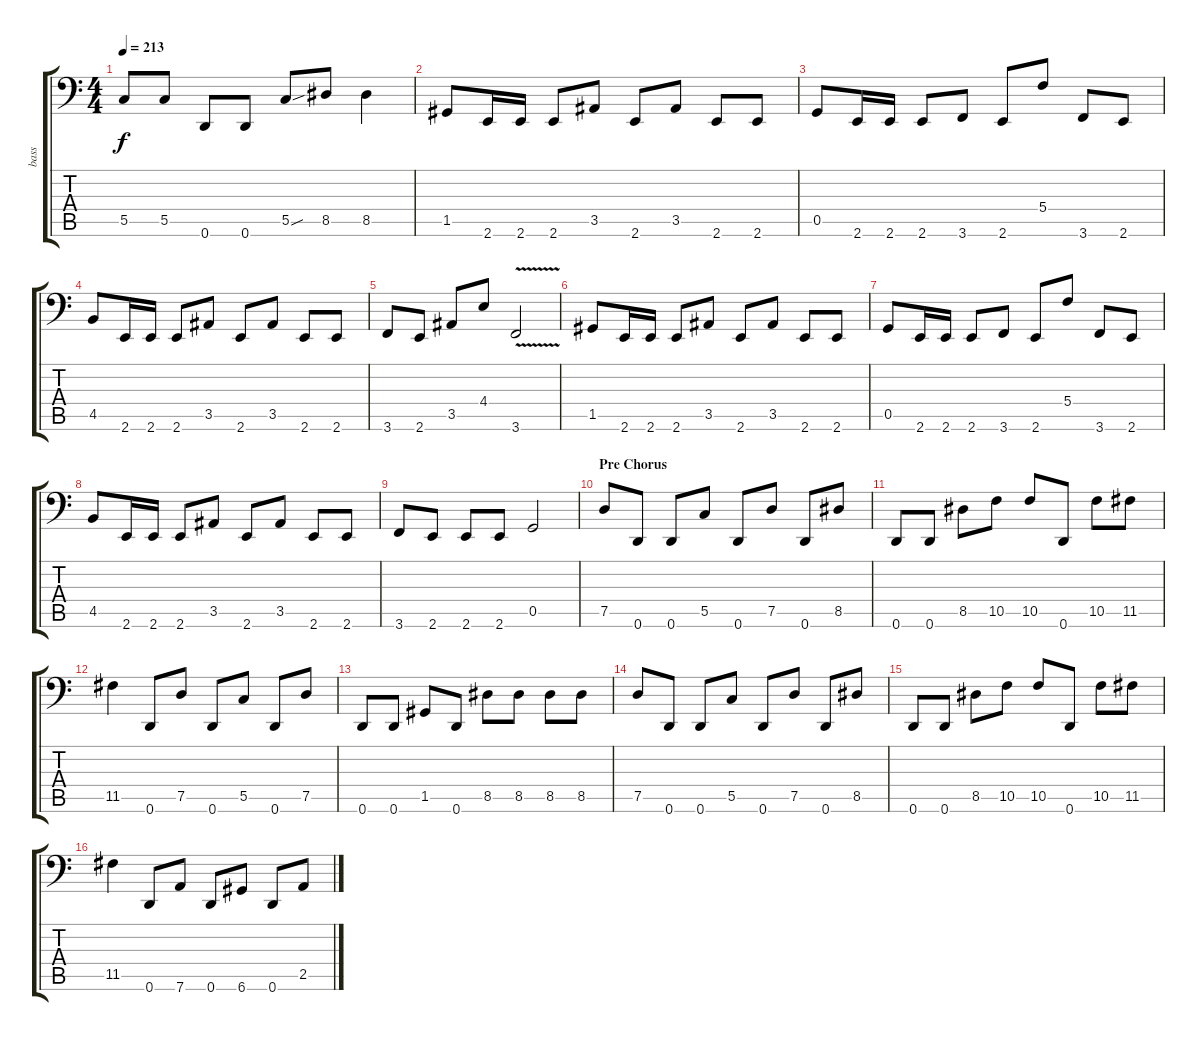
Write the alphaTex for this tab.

\track ("bass" "bass") {instrument electricbassfinger}
\staff {score tabs}
\tuning (D3 A2 F2 C2 G1 D1) {hide}
\ts (4 4)
\tempo 213
\clef f4
\ks c
5.5.8{dy f} 5.5.8 0.6.8 0.6.8 5.5{sou}.8 8.5.8 8.5.4 |
1.5.8 2.6.16 2.6.16 2.6.8 3.5.8 2.6.8 3.5.8 2.6.8 2.6.8 |
0.5.8 2.6.16 2.6.16 2.6.8 3.6.8 2.6.8 5.4.8 3.6.8 2.6.8 |
4.5.8 2.6.16 2.6.16 2.6.8 3.5.8 2.6.8 3.5.8 2.6.8 2.6.8 |
3.6.8 2.6.8 3.5.8 4.4.8 3.6{v}.2 |
1.5.8 2.6.16 2.6.16 2.6.8 3.5.8 2.6.8 3.5.8 2.6.8 2.6.8 |
0.5.8 2.6.16 2.6.16 2.6.8 3.6.8 2.6.8 5.4.8 3.6.8 2.6.8 |
4.5.8 2.6.16 2.6.16 2.6.8 3.5.8 2.6.8 3.5.8 2.6.8 2.6.8 |
3.6.8 2.6.8 2.6.8 2.6.8 0.5.2 |
\section ("" "Pre Chorus")
7.5.8 0.6.8 0.6.8 5.5.8 0.6.8 7.5.8 0.6.8 8.5.8 |
0.6.8 0.6.8 8.5.8 10.5.8 10.5.8 0.6.8 10.5.8 11.5.8 |
11.5.4 0.6.8 7.5.8 0.6.8 5.5.8 0.6.8 7.5.8 |
0.6.8 0.6.8 1.5.8 0.6.8 8.5.8 8.5.8 8.5.8 8.5.8 |
7.5.8 0.6.8 0.6.8 5.5.8 0.6.8 7.5.8 0.6.8 8.5.8 |
0.6.8 0.6.8 8.5.8 10.5.8 10.5.8 0.6.8 10.5.8 11.5.8 |
11.5.4 0.6.8 7.6.8 0.6.8 6.6.8 0.6.8 2.5.8
